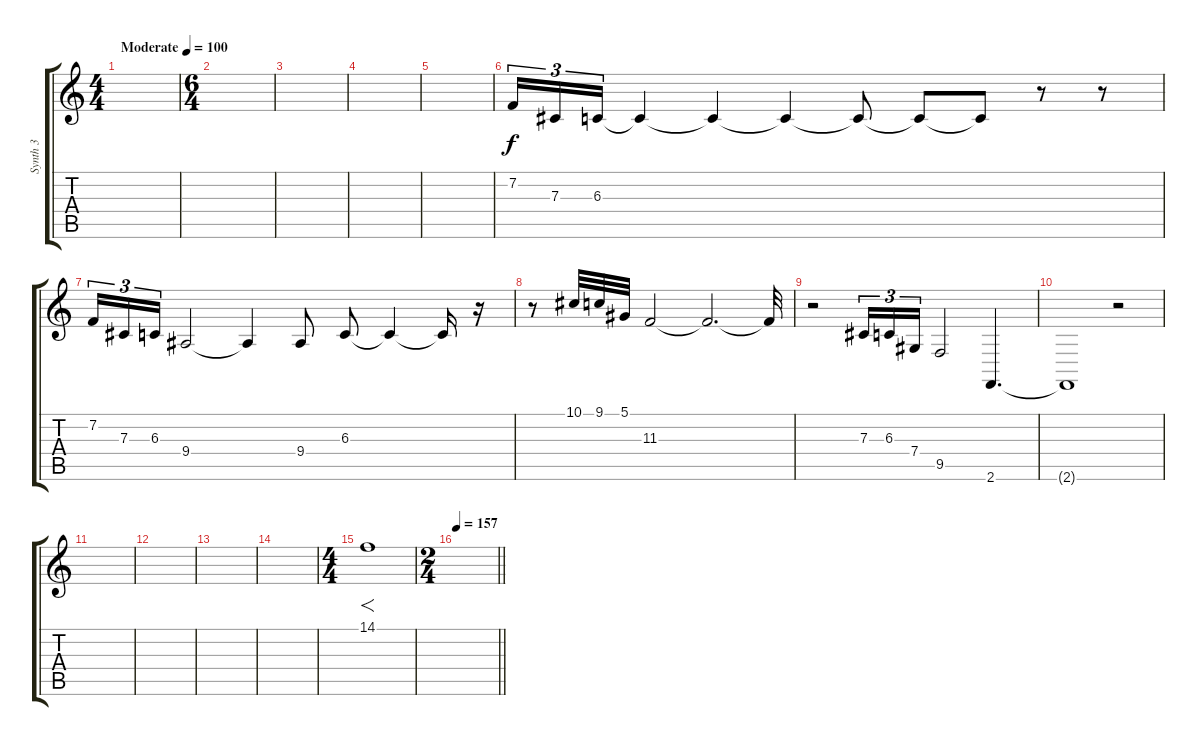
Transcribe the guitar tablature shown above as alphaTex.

\track ("Synth 3" "Synth 3") {instrument musicbox}
\staff {score tabs}
\tuning (Eb4 Bb3 Gb3 Db3 Ab2 Eb2) {hide}
\ts (4 4)
\tempo (100 "Moderate")
\clef g2
\ks c
|
\ts (6 4)
|
|
|
|
7.2.16{tu (3 2)} 7.3.16{tu (3 2)} 6.3.16{tu (3 2)} 6.3{t}.4{volume 0} 6.3{t}.4 6.3{t}.4 6.3{t}.8 6.3{t}.8 6.3{t}.8 r.8{volume 9} r.8 |
7.2.16{tu (3 2)} 7.3.16{tu (3 2)} 6.3.16{tu (3 2)} 9.4.2{volume 0} 9.4{t}.4 9.4.8{volume 9} 6.3.8{volume 0} 6.3{t}.4{volume 0} 6.3{t}.16 r.16{volume 9} |
r.8 10.1.32{volume 9} 9.1.32 5.1.32 11.3.2{volume 0} 11.3{t}.2{d} 11.3{t}.32{volume 9} |
r.2{volume 9} 7.3.16{tu (3 2)} 6.3.16{tu (3 2)} 7.4.16{tu (3 2)} 9.5.2 2.6.4{d} |
2.6{t}.1{volume 0} r.2{volume 9} |
|
|
|
|
\ts (4 4)
14.1.1{f instrument stringensemble2} |
\ts (2 4)
\tempo 157
\barLineRight lightlight
